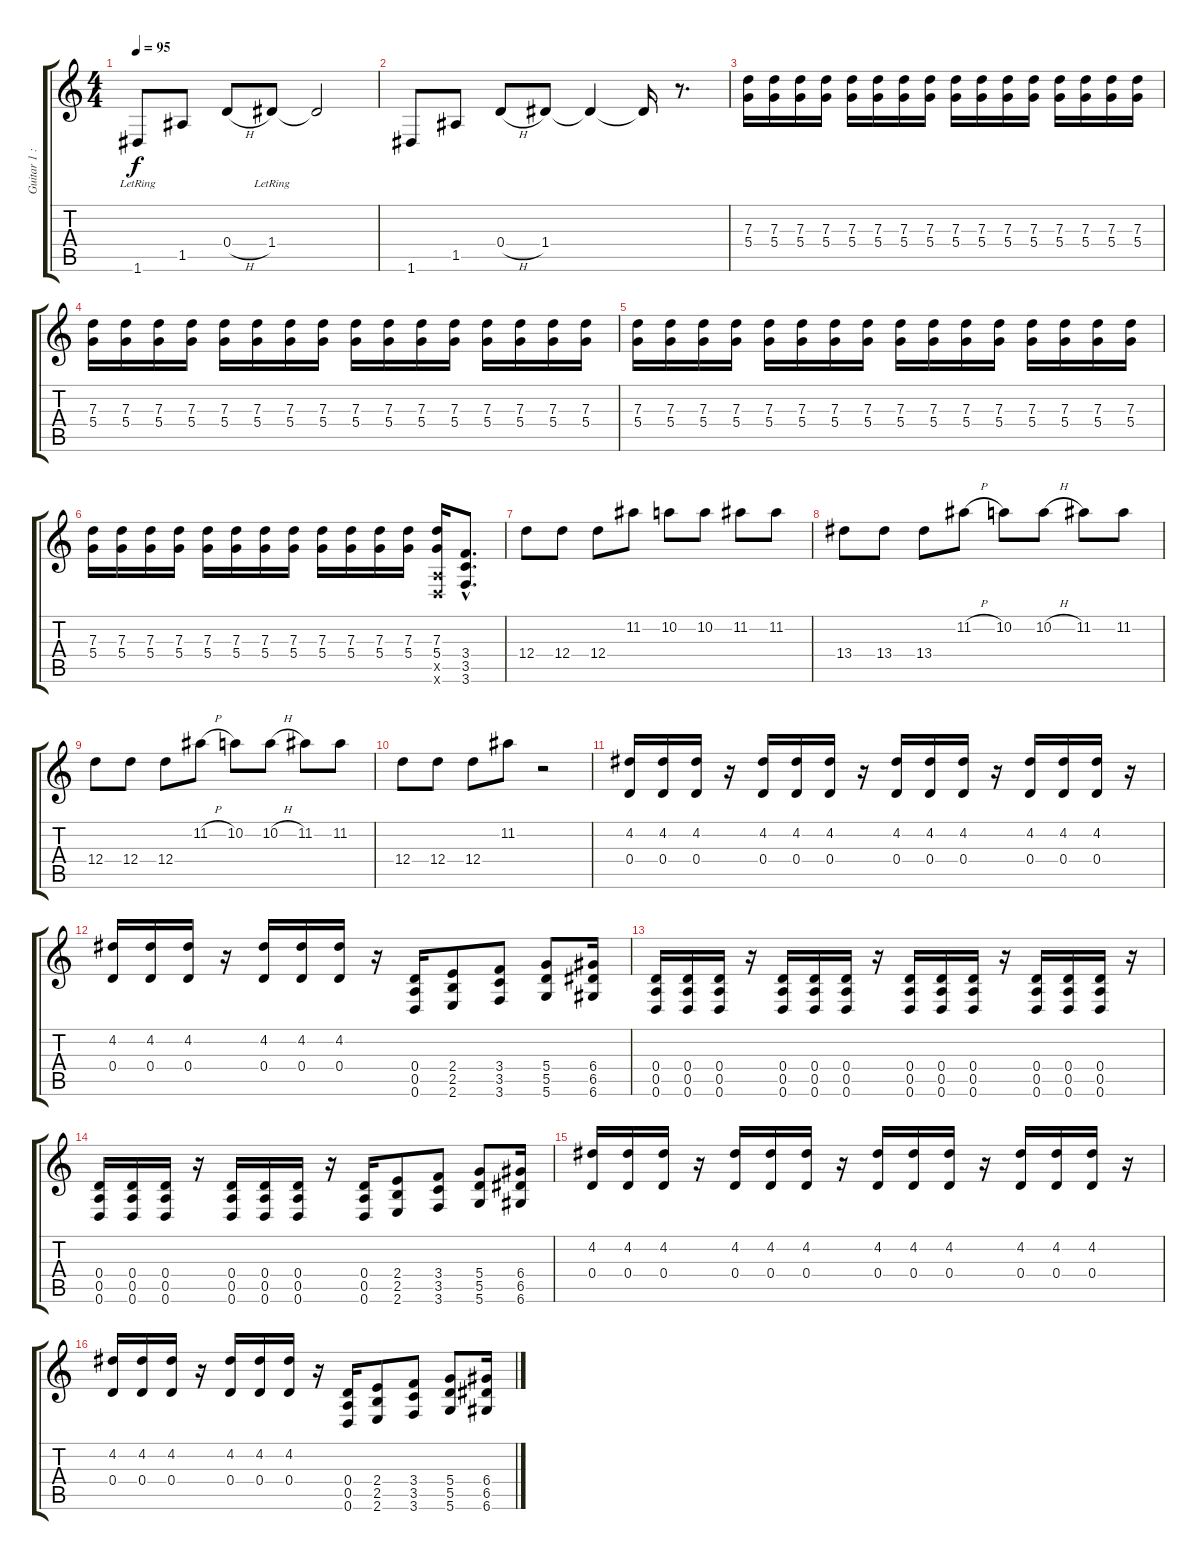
\track ("Guitar 1 : Justin Beck" "Guitar 1 :") {instrument distortionguitar}
\staff {score tabs}
\tuning (E4 B3 G3 D3 A2 D2) {hide}
\ts (4 4)
\tempo 95
\clef g2
\ks c
1.6{lr}.8{dy f} 1.5.8 0.4{h}.8 1.4{lr}.8 1.4{t}.2 |
1.6.8 1.5.8 0.4{h}.8 1.4.8 1.4{t}.4 1.4{t}.16 r.8{d} |
(7.3 5.4).16{instrument distortionguitar} (7.3 5.4).16 (7.3 5.4).16 (7.3 5.4).16 (7.3 5.4).16 (7.3 5.4).16 (7.3 5.4).16 (7.3 5.4).16 (7.3 5.4).16 (7.3 5.4).16 (7.3 5.4).16 (7.3 5.4).16 (7.3 5.4).16 (7.3 5.4).16 (7.3 5.4).16 (7.3 5.4).16 |
(7.3 5.4).16 (7.3 5.4).16 (7.3 5.4).16 (7.3 5.4).16 (7.3 5.4).16 (7.3 5.4).16 (7.3 5.4).16 (7.3 5.4).16 (7.3 5.4).16 (7.3 5.4).16 (7.3 5.4).16 (7.3 5.4).16 (7.3 5.4).16 (7.3 5.4).16 (7.3 5.4).16 (7.3 5.4).16 |
(7.3 5.4).16 (7.3 5.4).16 (7.3 5.4).16 (7.3 5.4).16 (7.3 5.4).16 (7.3 5.4).16 (7.3 5.4).16 (7.3 5.4).16 (7.3 5.4).16 (7.3 5.4).16 (7.3 5.4).16 (7.3 5.4).16 (7.3 5.4).16 (7.3 5.4).16 (7.3 5.4).16 (7.3 5.4).16 |
(7.3 5.4).16 (7.3 5.4).16 (7.3 5.4).16 (7.3 5.4).16 (7.3 5.4).16 (7.3 5.4).16 (7.3 5.4).16 (7.3 5.4).16 (7.3 5.4).16 (7.3 5.4).16 (7.3 5.4).16 (7.3 5.4).16 (7.3 5.4 0.5{x} 0.6{x}).16 (3.4{hac} 3.5{hac} 3.6{hac}).8{d} |
12.4.8{instrument overdrivenguitar} 12.4.8 12.4.8 11.2.8 10.2.8 10.2.8 11.2.8 11.2.8 |
13.4.8 13.4.8 13.4.8 11.2{h}.8 10.2.8 10.2{h}.8 11.2.8 11.2.8 |
12.4.8 12.4.8 12.4.8 11.2{h}.8 10.2.8 10.2{h}.8 11.2.8 11.2.8 |
12.4.8 12.4.8 12.4.8 11.2.8 r.2{instrument distortionguitar} |
(4.2 0.4).16 (4.2 0.4).16 (4.2 0.4).16 r.16 (4.2 0.4).16 (4.2 0.4).16 (4.2 0.4).16 r.16 (4.2 0.4).16 (4.2 0.4).16 (4.2 0.4).16 r.16 (4.2 0.4).16 (4.2 0.4).16 (4.2 0.4).16 r.16 |
(4.2 0.4).16 (4.2 0.4).16 (4.2 0.4).16 r.16 (4.2 0.4).16 (4.2 0.4).16 (4.2 0.4).16 r.16 (0.4 0.5 0.6).16 (2.4 2.5 2.6).8 (3.4 3.5 3.6).8 (5.4 5.5 5.6).8 (6.4 6.5 6.6).16 |
(0.4 0.5 0.6).16 (0.4 0.5 0.6).16 (0.4 0.5 0.6).16 r.16 (0.4 0.5 0.6).16 (0.4 0.5 0.6).16 (0.4 0.5 0.6).16 r.16 (0.4 0.5 0.6).16 (0.4 0.5 0.6).16 (0.4 0.5 0.6).16 r.16 (0.4 0.5 0.6).16 (0.4 0.5 0.6).16 (0.4 0.5 0.6).16 r.16 |
(0.4 0.5 0.6).16 (0.4 0.5 0.6).16 (0.4 0.5 0.6).16 r.16 (0.4 0.5 0.6).16 (0.4 0.5 0.6).16 (0.4 0.5 0.6).16 r.16 (0.4 0.5 0.6).16 (2.4 2.5 2.6).8 (3.4 3.5 3.6).8 (5.4 5.5 5.6).8 (6.4 6.5 6.6).16 |
(4.2 0.4).16 (4.2 0.4).16 (4.2 0.4).16 r.16 (4.2 0.4).16 (4.2 0.4).16 (4.2 0.4).16 r.16 (4.2 0.4).16 (4.2 0.4).16 (4.2 0.4).16 r.16 (4.2 0.4).16 (4.2 0.4).16 (4.2 0.4).16 r.16 |
(4.2 0.4).16 (4.2 0.4).16 (4.2 0.4).16 r.16 (4.2 0.4).16 (4.2 0.4).16 (4.2 0.4).16 r.16 (0.4 0.5 0.6).16 (2.4 2.5 2.6).8 (3.4 3.5 3.6).8 (5.4 5.5 5.6).8 (6.4 6.5 6.6).16
